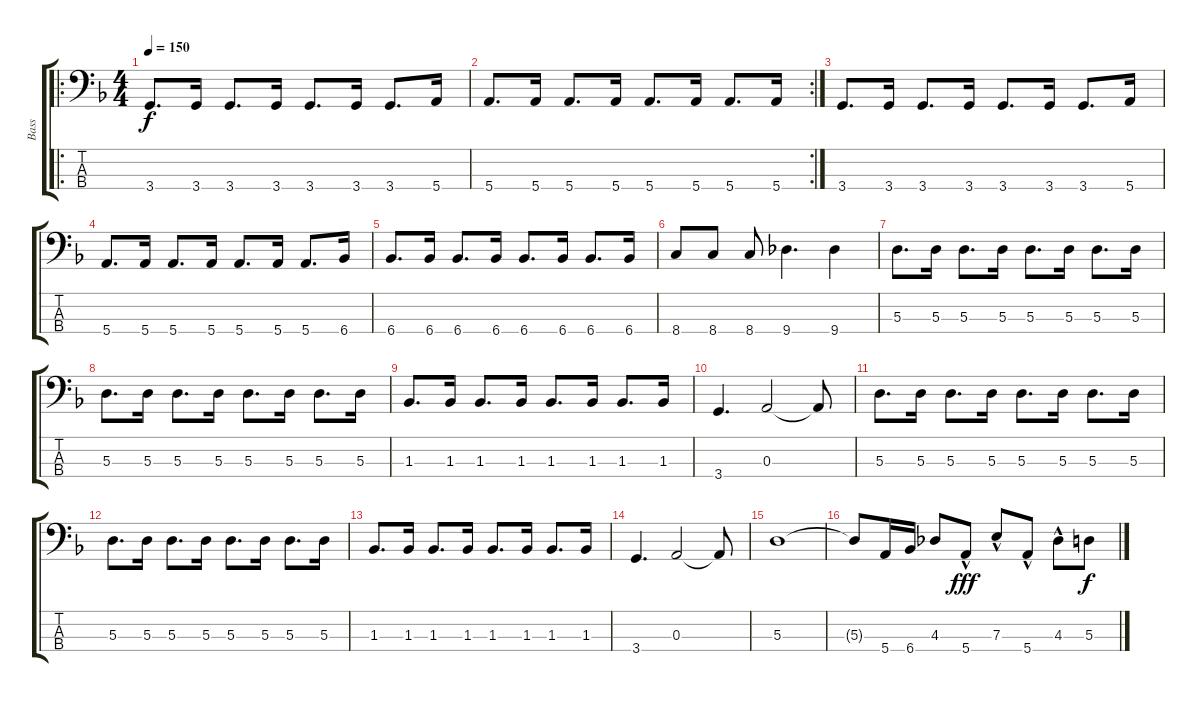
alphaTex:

\track ("Bass" "Bass") {instrument electricbassfinger}
\staff {score tabs}
\tuning (G2 D2 A1 E1) {hide}
\ro
\ts (4 4)
\tempo 150
\clef f4
\ks f
3.4.8{d dy f} 3.4.16 3.4.8{d} 3.4.16 3.4.8{d} 3.4.16 3.4.8{d} 5.4.16 |
\rc 2
5.4.8{d} 5.4.16 5.4.8{d} 5.4.16 5.4.8{d} 5.4.16 5.4.8{d} 5.4.16 |
3.4.8{d} 3.4.16 3.4.8{d} 3.4.16 3.4.8{d} 3.4.16 3.4.8{d} 5.4.16 |
5.4.8{d} 5.4.16 5.4.8{d} 5.4.16 5.4.8{d} 5.4.16 5.4.8{d} 6.4.16 |
6.4.8{d} 6.4.16 6.4.8{d} 6.4.16 6.4.8{d} 6.4.16 6.4.8{d} 6.4.16 |
8.4.8 8.4.8 8.4.8 9.4.4{d} 9.4.4 |
5.3.8{d} 5.3.16 5.3.8{d} 5.3.16 5.3.8{d} 5.3.16 5.3.8{d} 5.3.16 |
5.3.8{d} 5.3.16 5.3.8{d} 5.3.16 5.3.8{d} 5.3.16 5.3.8{d} 5.3.16 |
1.3.8{d} 1.3.16 1.3.8{d} 1.3.16 1.3.8{d} 1.3.16 1.3.8{d} 1.3.16 |
3.4.4{d} 0.3.2 0.3{t}.8 |
5.3.8{d} 5.3.16 5.3.8{d} 5.3.16 5.3.8{d} 5.3.16 5.3.8{d} 5.3.16 |
5.3.8{d} 5.3.16 5.3.8{d} 5.3.16 5.3.8{d} 5.3.16 5.3.8{d} 5.3.16 |
1.3.8{d} 1.3.16 1.3.8{d} 1.3.16 1.3.8{d} 1.3.16 1.3.8{d} 1.3.16 |
3.4.4{d} 0.3.2 0.3{t}.8 |
5.3.1 |
5.3{t}.8 5.4.16 6.4.16 4.3.8 5.4{hac}.8{dy fff} 7.3{hac}.8 5.4{hac}.8 4.3{hac}.8 5.3.8{dy f}
